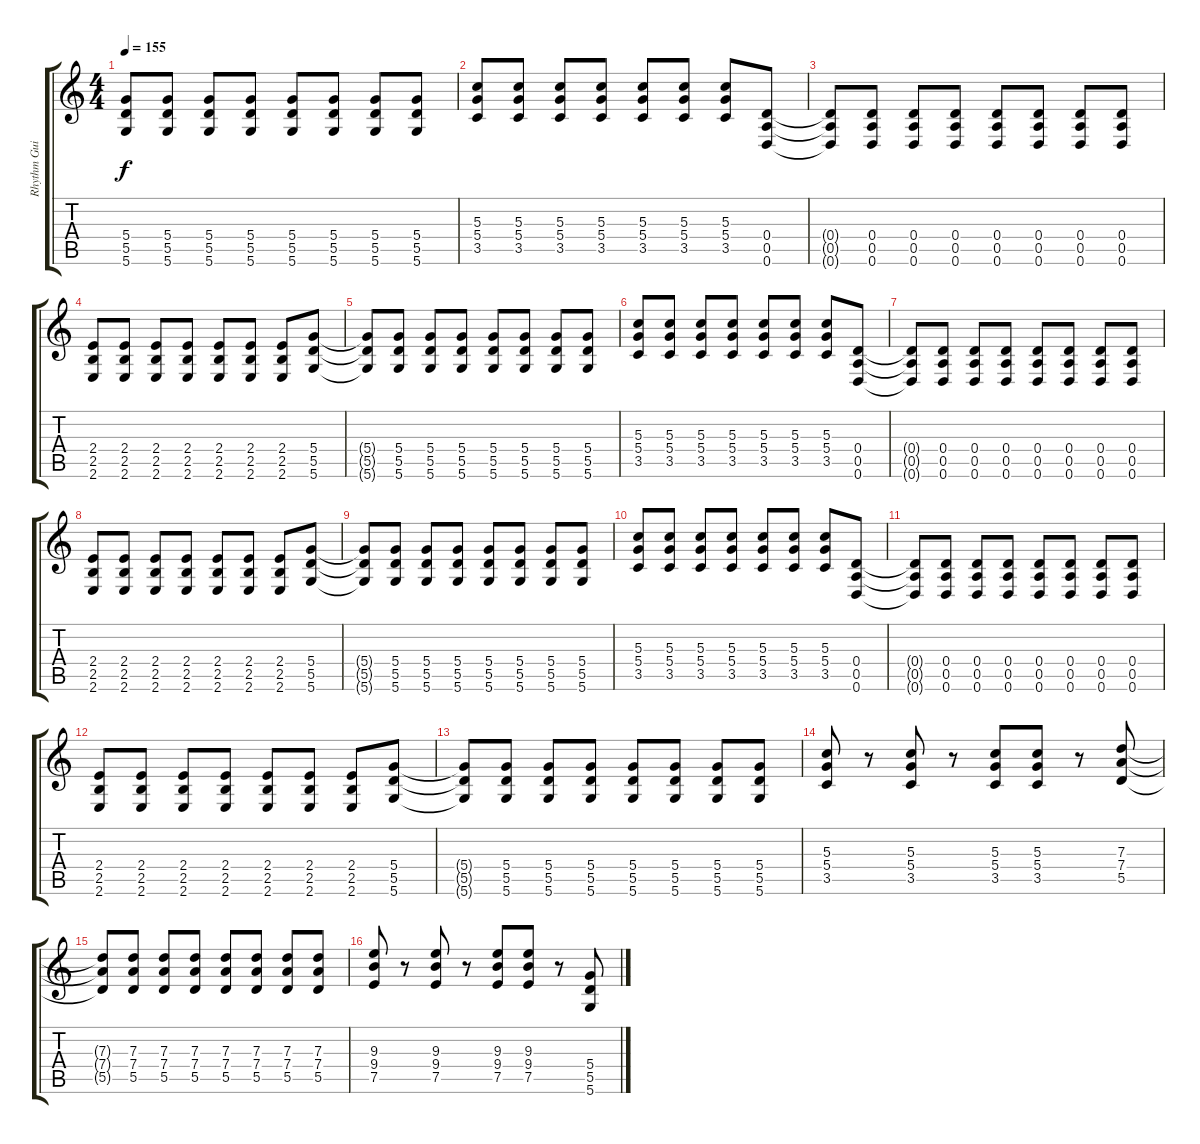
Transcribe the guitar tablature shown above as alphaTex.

\track ("Rhythm Guitar 1" "Rhythm Gui") {instrument distortionguitar}
\staff {score tabs}
\tuning (E4 B3 G3 D3 A2 D2) {hide}
\ts (4 4)
\tempo 155
\clef g2
\ks c
(5.4{t} 5.5{t} 5.6{t}).8{dy f} (5.4 5.5 5.6).8 (5.4 5.5 5.6).8 (5.4 5.5 5.6).8 (5.4 5.5 5.6).8 (5.4 5.5 5.6).8 (5.4 5.5 5.6).8 (5.4 5.5 5.6).8 |
(5.3 5.4 3.5).8 (5.3 5.4 3.5).8 (5.3 5.4 3.5).8 (5.3 5.4 3.5).8 (5.3 5.4 3.5).8 (5.3 5.4 3.5).8 (5.3 5.4 3.5).8 (0.4 0.5 0.6).8 |
(0.4{t} 0.5{t} 0.6{t}).8 (0.4 0.5 0.6).8 (0.4 0.5 0.6).8 (0.4 0.5 0.6).8 (0.4 0.5 0.6).8 (0.4 0.5 0.6).8 (0.4 0.5 0.6).8 (0.4 0.5 0.6).8 |
(2.4 2.5 2.6).8 (2.4 2.5 2.6).8 (2.4 2.5 2.6).8 (2.4 2.5 2.6).8 (2.4 2.5 2.6).8 (2.4 2.5 2.6).8 (2.4 2.5 2.6).8 (5.4 5.5 5.6).8 |
(5.4{t} 5.5{t} 5.6{t}).8 (5.4 5.5 5.6).8 (5.4 5.5 5.6).8 (5.4 5.5 5.6).8 (5.4 5.5 5.6).8 (5.4 5.5 5.6).8 (5.4 5.5 5.6).8 (5.4 5.5 5.6).8 |
(5.3 5.4 3.5).8 (5.3 5.4 3.5).8 (5.3 5.4 3.5).8 (5.3 5.4 3.5).8 (5.3 5.4 3.5).8 (5.3 5.4 3.5).8 (5.3 5.4 3.5).8 (0.4 0.5 0.6).8 |
(0.4{t} 0.5{t} 0.6{t}).8 (0.4 0.5 0.6).8 (0.4 0.5 0.6).8 (0.4 0.5 0.6).8 (0.4 0.5 0.6).8 (0.4 0.5 0.6).8 (0.4 0.5 0.6).8 (0.4 0.5 0.6).8 |
(2.4 2.5 2.6).8 (2.4 2.5 2.6).8 (2.4 2.5 2.6).8 (2.4 2.5 2.6).8 (2.4 2.5 2.6).8 (2.4 2.5 2.6).8 (2.4 2.5 2.6).8 (5.4 5.5 5.6).8 |
(5.4{t} 5.5{t} 5.6{t}).8 (5.4 5.5 5.6).8 (5.4 5.5 5.6).8 (5.4 5.5 5.6).8 (5.4 5.5 5.6).8 (5.4 5.5 5.6).8 (5.4 5.5 5.6).8 (5.4 5.5 5.6).8 |
(5.3 5.4 3.5).8 (5.3 5.4 3.5).8 (5.3 5.4 3.5).8 (5.3 5.4 3.5).8 (5.3 5.4 3.5).8 (5.3 5.4 3.5).8 (5.3 5.4 3.5).8 (0.4 0.5 0.6).8 |
(0.4{t} 0.5{t} 0.6{t}).8 (0.4 0.5 0.6).8 (0.4 0.5 0.6).8 (0.4 0.5 0.6).8 (0.4 0.5 0.6).8 (0.4 0.5 0.6).8 (0.4 0.5 0.6).8 (0.4 0.5 0.6).8 |
(2.4 2.5 2.6).8 (2.4 2.5 2.6).8 (2.4 2.5 2.6).8 (2.4 2.5 2.6).8 (2.4 2.5 2.6).8 (2.4 2.5 2.6).8 (2.4 2.5 2.6).8 (5.4 5.5 5.6).8 |
(5.4{t} 5.5{t} 5.6{t}).8 (5.4 5.5 5.6).8 (5.4 5.5 5.6).8 (5.4 5.5 5.6).8 (5.4 5.5 5.6).8 (5.4 5.5 5.6).8 (5.4 5.5 5.6).8 (5.4 5.5 5.6).8 |
(5.3 5.4 3.5).8 r.8 (5.3 5.4 3.5).8 r.8 (5.3 5.4 3.5).8 (5.3 5.4 3.5).8 r.8 (7.3 7.4 5.5).8 |
(7.3{t} 7.4{t} 5.5{t}).8 (7.3 7.4 5.5).8 (7.3 7.4 5.5).8 (7.3 7.4 5.5).8 (7.3 7.4 5.5).8 (7.3 7.4 5.5).8 (7.3 7.4 5.5).8 (7.3 7.4 5.5).8 |
(9.3 9.4 7.5).8 r.8 (9.3 9.4 7.5).8 r.8 (9.3 9.4 7.5).8 (9.3 9.4 7.5).8 r.8 (5.4 5.5 5.6).8
